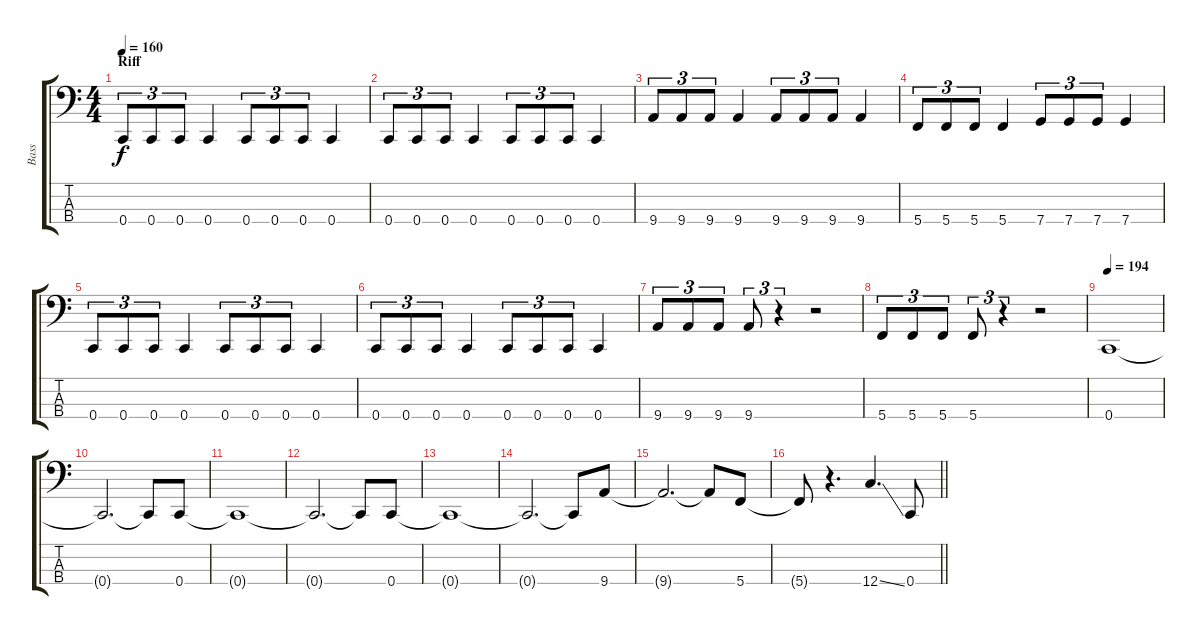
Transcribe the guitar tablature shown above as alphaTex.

\track ("Bass" "Bass") {instrument electricbasspick}
\staff {score tabs}
\tuning (F2 C2 G1 C1) {hide}
\ts (4 4)
\section ("" "Riff")
\tempo 160
\clef f4
\ks c
0.4.8{tu (3 2) dy f} 0.4.8{tu (3 2)} 0.4.8{tu (3 2)} 0.4.4 0.4.8{tu (3 2)} 0.4.8{tu (3 2)} 0.4.8{tu (3 2)} 0.4.4 |
0.4.8{tu (3 2)} 0.4.8{tu (3 2)} 0.4.8{tu (3 2)} 0.4.4 0.4.8{tu (3 2)} 0.4.8{tu (3 2)} 0.4.8{tu (3 2)} 0.4.4 |
9.4.8{tu (3 2)} 9.4.8{tu (3 2)} 9.4.8{tu (3 2)} 9.4.4 9.4.8{tu (3 2)} 9.4.8{tu (3 2)} 9.4.8{tu (3 2)} 9.4.4 |
5.4.8{tu (3 2)} 5.4.8{tu (3 2)} 5.4.8{tu (3 2)} 5.4.4 7.4.8{tu (3 2)} 7.4.8{tu (3 2)} 7.4.8{tu (3 2)} 7.4.4 |
0.4.8{tu (3 2)} 0.4.8{tu (3 2)} 0.4.8{tu (3 2)} 0.4.4 0.4.8{tu (3 2)} 0.4.8{tu (3 2)} 0.4.8{tu (3 2)} 0.4.4 |
0.4.8{tu (3 2)} 0.4.8{tu (3 2)} 0.4.8{tu (3 2)} 0.4.4 0.4.8{tu (3 2)} 0.4.8{tu (3 2)} 0.4.8{tu (3 2)} 0.4.4 |
9.4.8{tu (3 2)} 9.4.8{tu (3 2)} 9.4.8{tu (3 2)} 9.4.8{tu (3 2)} r.4{tu (3 2)} r.2 |
5.4.8{tu (3 2)} 5.4.8{tu (3 2)} 5.4.8{tu (3 2)} 5.4.8{tu (3 2)} r.4{tu (3 2)} r.2 |
\tempo 194
0.4.1 |
0.4{t}.2{d} 0.4{t}.8 0.4.8 |
0.4{t}.1 |
0.4{t}.2{d} 0.4{t}.8 0.4.8 |
0.4{t}.1 |
0.4{t}.2{d} 0.4{t}.8 9.4.8 |
9.4{t}.2{d} 9.4{t}.8 5.4.8 |
\barLineRight lightlight
5.4{t}.8 r.4{d} 12.4{ss}.4{d} 0.4.8
